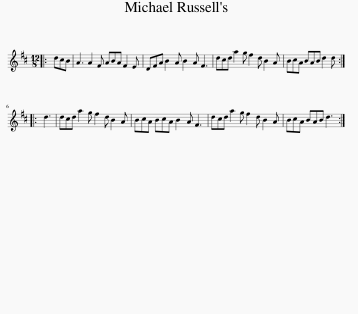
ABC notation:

X:1
L:1/8
M:12/8
I:linebreak $
K:D
V:1 treble
V:1
|: dcB | A3 A2 F ABA F2 E | DFA B2 A B2 A F3 | dcd a2 g f2 d B2 A | BcA BAB d2 d ::$ %5
 d3 | dcd a2 g f2 d B2 A | BcA BcA B2 A F3 | dcd a2 g f2 d B2 A | BcA BAB d3 :| %10
